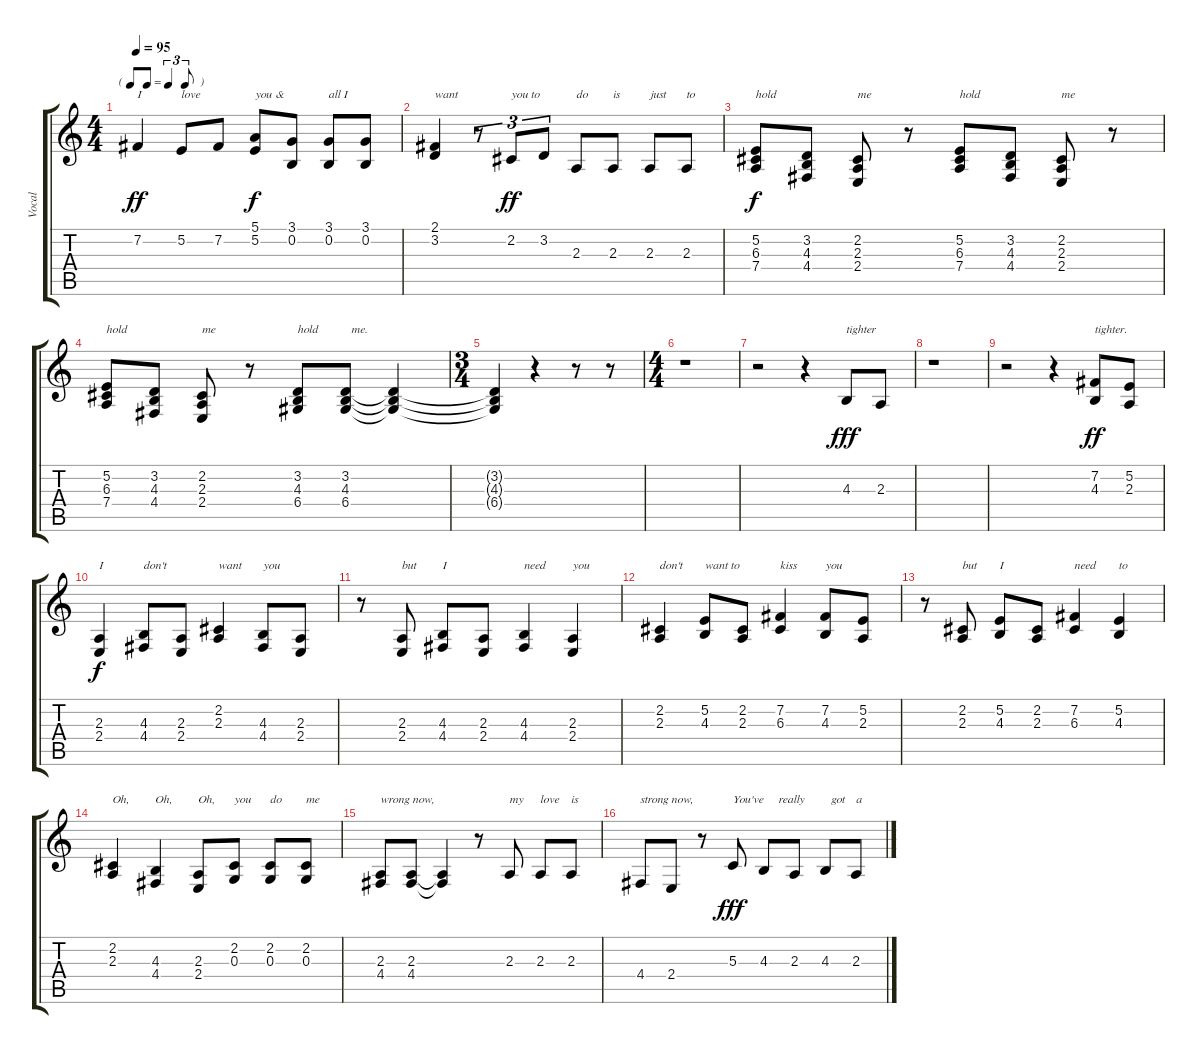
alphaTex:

\track ("Vocal" "Vocal") {instrument altosax}
\staff {score tabs}
\tuning (E4 B3 G3 D3 A2 E2) {hide}
\ts (4 4)
\tf triplet8th
\tempo 95
\clef g2
\ks c
7.2.4{txt "I" dy ff} 5.2.8{txt "love"} 7.2.8 (5.1 5.2).8{txt "you &" dy f} (3.1 0.2).8 (3.1 0.2).8{txt "all I"} (3.1 0.2).8 |
(2.1 3.2).4{txt "want"} r.8{tu (3 2)} 2.2.8{tu (3 2) txt "you to" dy ff} 3.2.8{tu (3 2)} 2.3.8{txt "do"} 2.3.8{txt "is"} 2.3.8{txt "just"} 2.3.8{txt "to"} |
(5.2 6.3 7.4).8{txt "hold" dy f} (3.2 4.3 4.4).8 (2.2 2.3 2.4).8{txt "me"} r.8 (5.2 6.3 7.4).8{txt "hold"} (3.2 4.3 4.4).8 (2.2 2.3 2.4).8{txt "me"} r.8 |
(5.2 6.3 7.4).8{txt "hold"} (3.2 4.3 4.4).8 (2.2 2.3 2.4).8{txt "me"} r.8 (3.2 4.3 6.4).8{txt "hold"} (3.2 4.3 6.4).8{txt "  me."} (3.2{t} 4.3{t} 6.4{t}).4 |
\ts (3 4)
(3.2{t} 4.3{t} 6.4{t}).4 r.4 r.8 r.8 |
\ts (4 4)
r.1 |
r.2 r.4 4.3.8{txt "tighter" dy fff} 2.3.8 |
r.1 |
r.2 r.4 (7.2 4.3).8{txt "tighter." dy ff} (5.2 2.3).8 |
(2.3 2.4).4{txt "I" dy f} (4.3 4.4).8{txt "don't"} (2.3 2.4).8 (2.2 2.3).4{txt "want"} (4.3 4.4).8{txt "you"} (2.3 2.4).8 |
r.8 (2.3 2.4).8{txt "but"} (4.3 4.4).8{txt "I"} (2.3 2.4).8 (4.3 4.4).4{txt "need"} (2.3 2.4).4{txt "you"} |
(2.2 2.3).4{txt "don't"} (5.2 4.3).8{txt "want to"} (2.2 2.3).8 (7.2 6.3).4{txt "kiss"} (7.2 4.3).8{txt "you"} (5.2 2.3).8 |
r.8 (2.2 2.3).8{txt "but"} (5.2 4.3).8{txt "I"} (2.2 2.3).8 (7.2 6.3).4{txt "need"} (5.2 4.3).4{txt "to"} |
(2.2 2.3).4{txt "Oh,"} (4.3 4.4).4{txt "Oh,"} (2.3 2.4).8{txt "Oh,"} (2.2 0.3).8{txt "you"} (2.2 0.3).8{txt "do"} (2.2 0.3).8{txt "me"} |
(2.3 4.4).8{txt "wrong now,"} (2.3 4.4).8 (2.3{t} 4.4{t}).4 r.8 2.3.8{txt "my"} 2.3.8{txt "love"} 2.3.8{txt "is"} |
4.4.8{txt "strong now,"} 2.4.8 r.8 5.3.8{txt "You've" dy fff} 4.3.8{txt "     really"} 2.3.8 4.3.8{txt "  got"} 2.3.8{txt "a"}
